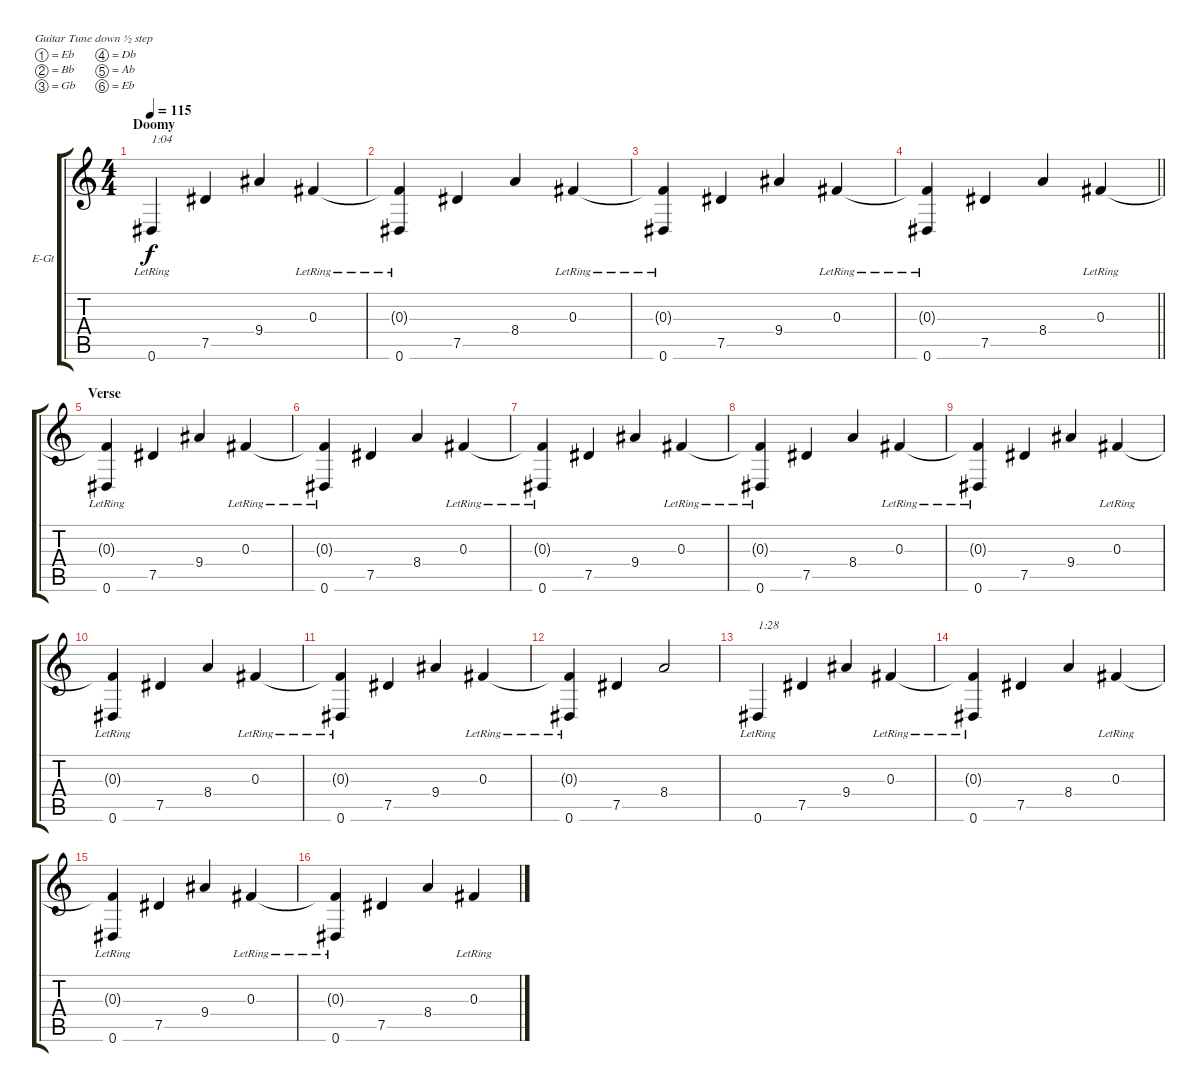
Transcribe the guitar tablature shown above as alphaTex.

\bracketExtendMode groupsimilarinstruments
\firstSystemTrackNameOrientation horizontal
\otherSystemsTrackNameOrientation horizontal
\track ("Tony" "E-Gt") {instrument distortionguitar}
\staff {score tabs}
\tuning (Eb4 Bb3 Gb3 Db3 Ab2 Eb2)
\ts (4 4)
\section ("" "Doomy")
\tempo 115
\clef g2
\ks c
0.6{lr}.4{txt "1:04" dy f} 7.5.4 9.4.4 0.3{lr}.4 |
(0.3{lr t} 0.6).4 7.5.4 8.4.4 0.3{lr}.4 |
(0.3{lr t} 0.6).4 7.5.4 9.4.4 0.3{lr}.4 |
\barLineRight lightlight
(0.3{lr t} 0.6).4 7.5.4 8.4.4 0.3{lr}.4 |
\section ("" "Verse")
(0.3{lr t} 0.6).4 7.5.4 9.4.4 0.3{lr}.4 |
(0.3{lr t} 0.6).4 7.5.4 8.4.4 0.3{lr}.4 |
(0.3{lr t} 0.6).4 7.5.4 9.4.4 0.3{lr}.4 |
(0.3{lr t} 0.6).4 7.5.4 8.4.4 0.3{lr}.4 |
(0.3{lr t} 0.6).4 7.5.4 9.4.4 0.3{lr}.4 |
(0.3{lr t} 0.6).4 7.5.4 8.4.4 0.3{lr}.4 |
(0.3{lr t} 0.6).4 7.5.4 9.4.4 0.3{lr}.4 |
(0.3{lr t} 0.6).4 7.5.4 8.4.2 |
0.6{lr}.4{txt "1:28"} 7.5.4 9.4.4 0.3{lr}.4 |
(0.3{lr t} 0.6).4 7.5.4 8.4.4 0.3{lr}.4 |
(0.3{lr t} 0.6).4 7.5.4 9.4.4 0.3{lr}.4 |
(0.3{lr t} 0.6).4 7.5.4 8.4.4 0.3{lr}.4
